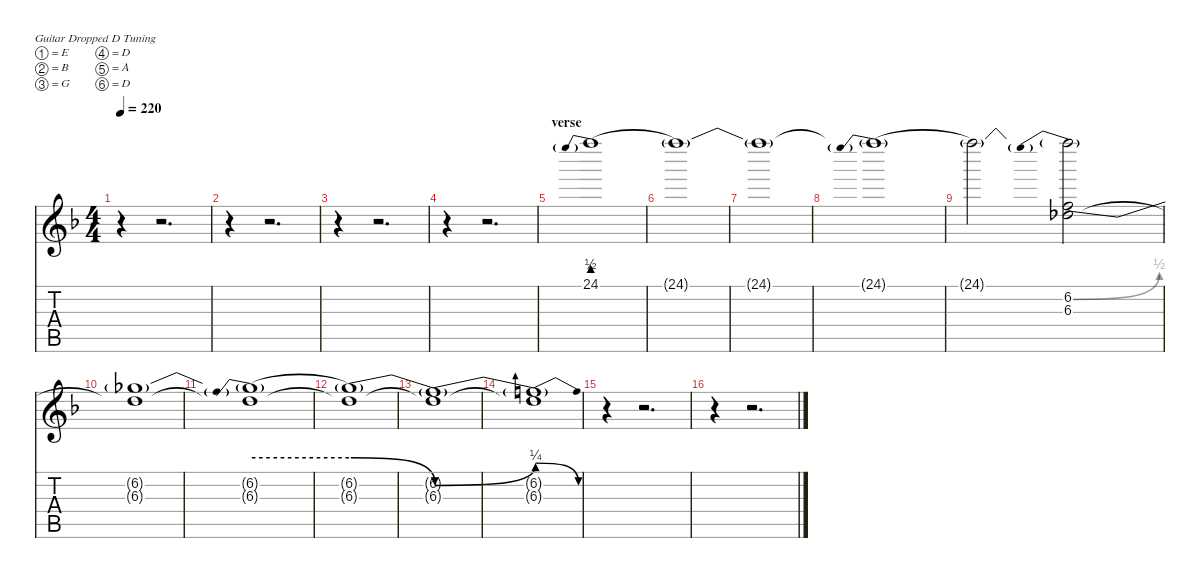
\hideDynamics
\bracketExtendMode nobrackets
\singleTrackTrackNamePolicy hidden
\multiTrackTrackNamePolicy hidden
\firstSystemTrackNameMode fullname
\firstSystemTrackNameOrientation horizontal
\otherSystemsTrackNameOrientation horizontal
\track ("Lead guitar" "E-Gt") {mute instrument overdrivenguitar}
\staff {score tabs}
\tuning (E4 B3 G3 D3 A2 D2)
\ts (4 4)
\tempo 220
\clef g2
\ks dminor
r.4{dy ff beam Down} r.2{d beam Down} |
r.4{beam Down} r.2{d beam Down} |
r.4{beam Down} r.2{d beam Down} |
r.4{beam Down} r.2{d beam Down} |
\section ("" "verse")
24.1{be (prebend 0 2 60 2)}.1{dy f beam Down} |
24.1{t}.1{beam Down} |
24.1{t}.1{beam Down} |
24.1{be (prebend 0 2 60 2) t}.1{beam Down} |
24.1{t}.2{beam Down} (24.1{be (prebend 0 2 60 2) t} 6.2{be (bend 0 0 60 2) acc forcenatural} 6.3{acc b}).2{beam Down} |
(6.2{t} 6.3{t acc b}).1{beam Down} |
(6.2{be (prebend 0 2 60 2) t} 6.3{t acc b}).1{beam Down} |
(6.2{be (release 0 2 60 0) t} 6.3{t acc b}).1{beam Down} |
(6.2{be (bend 0 0 60 1) t acc forcenatural} 6.3{t acc b}).1{beam Down} |
(6.2{be (release 0 1 60 0) t acc forcenatural} 6.3{t acc b}).1{beam Down} |
r.4{beam Down} r.2{d beam Down} |
r.4{beam Down} r.2{d beam Down}
